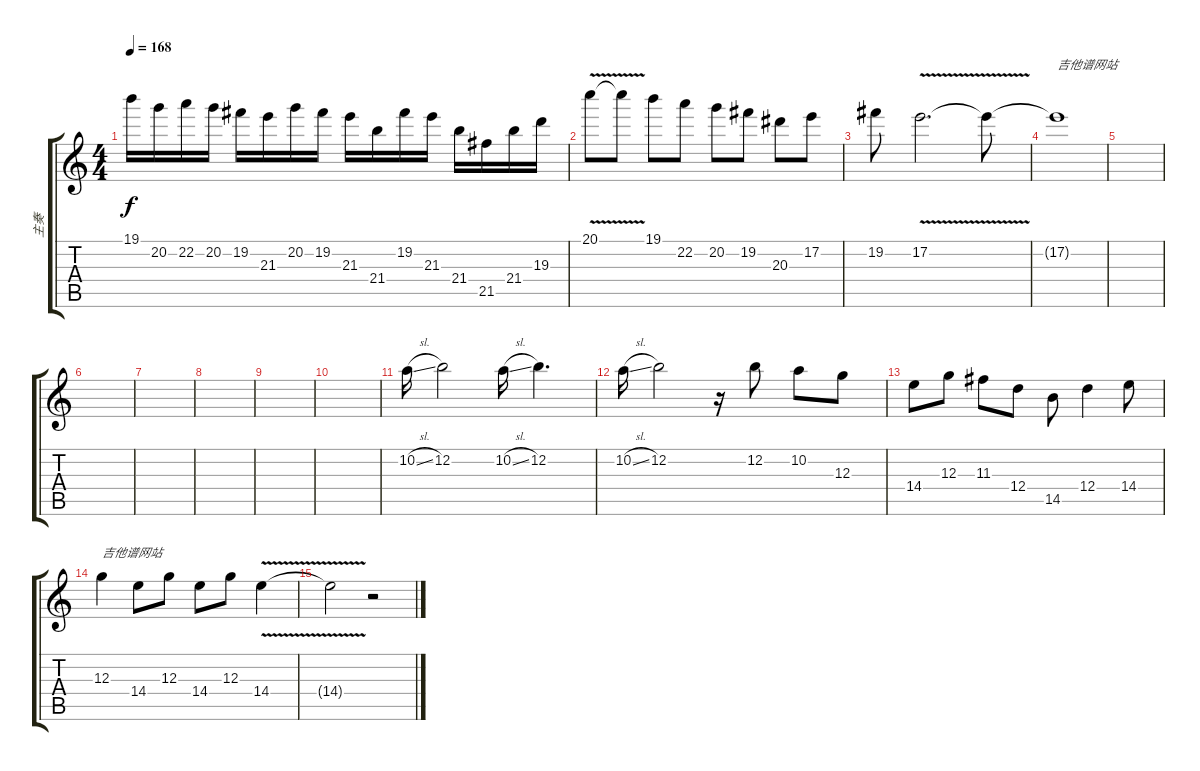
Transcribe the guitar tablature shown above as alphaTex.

\track ("主奏" "主奏") {instrument overdrivenguitar}
\staff {score tabs}
\tuning (E4 B3 G3 D3 A2 E2) {hide}
\ts (4 4)
\tempo 168
\clef g2
\ks c
19.1.16{dy f} 20.2.16 22.2.16 20.2.16 19.2.16 21.3.16 20.2.16 19.2.16 21.3.16 21.4.16 19.2.16 21.3.16 21.4.16 21.5.16 21.4.16 19.3.16 |
20.1{v}.8 20.1{t}.8 19.1.8 22.2.8 20.2.8 19.2.8 20.3.8 17.2.8 |
19.2.8 17.2{v}.2{d} 17.2{t}.8 |
17.2{t}.1{txt "吉他谱网站"} |
|
|
|
|
|
|
10.2{sl}.16 12.2.2 10.2{sl}.16 12.2.4{d} |
10.2{sl}.16 12.2.2 r.16 12.2.8 10.2.8 12.3.8 |
14.4.8 12.3.8 11.3.8 12.4.8 14.5.8 12.4.4 14.4.8 |
12.3.4{txt "吉他谱网站"} 14.4.8 12.3.8 14.4.8 12.3.8 14.4{v}.4 |
14.4{t}.2 r.2
